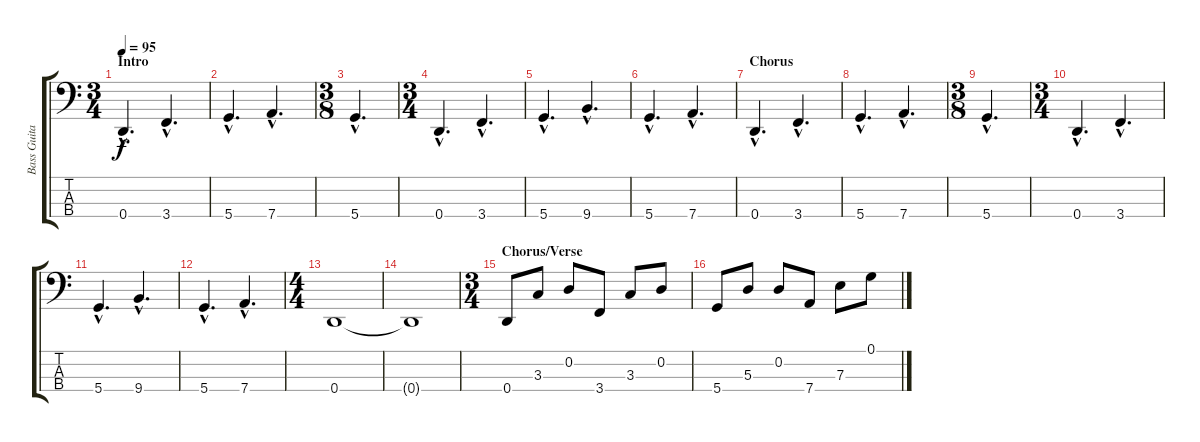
\track ("Bass Guitar (Pick)" "Bass Guita") {instrument electricbasspick}
\staff {score tabs}
\tuning (G2 D2 A1 D1) {hide}
\ts (3 4)
\section ("" "Intro")
\tempo 95
\clef f4
\ks c
0.4{hac}.4{d dy f instrument electricbasspick} 3.4{hac}.4{d} |
5.4{hac}.4{d} 7.4{hac}.4{d} |
\ts (3 8)
5.4{hac}.4{d} |
\ts (3 4)
0.4{hac}.4{d} 3.4{hac}.4{d} |
5.4{hac}.4{d} 9.4{hac}.4{d} |
5.4{hac}.4{d} 7.4{hac}.4{d} |
\section ("" "Chorus")
0.4{hac}.4{d} 3.4{hac}.4{d} |
5.4{hac}.4{d} 7.4{hac}.4{d} |
\ts (3 8)
5.4{hac}.4{d} |
\ts (3 4)
0.4{hac}.4{d} 3.4{hac}.4{d} |
5.4{hac}.4{d} 9.4{hac}.4{d} |
5.4{hac}.4{d} 7.4{hac}.4{d} |
\ts (4 4)
0.4.1 |
0.4{t}.1 |
\ts (3 4)
\section ("" "Chorus/Verse")
0.4.8 3.3.8 0.2.8 3.4.8 3.3.8 0.2.8 |
5.4.8 5.3.8 0.2.8 7.4.8 7.3.8 0.1.8
